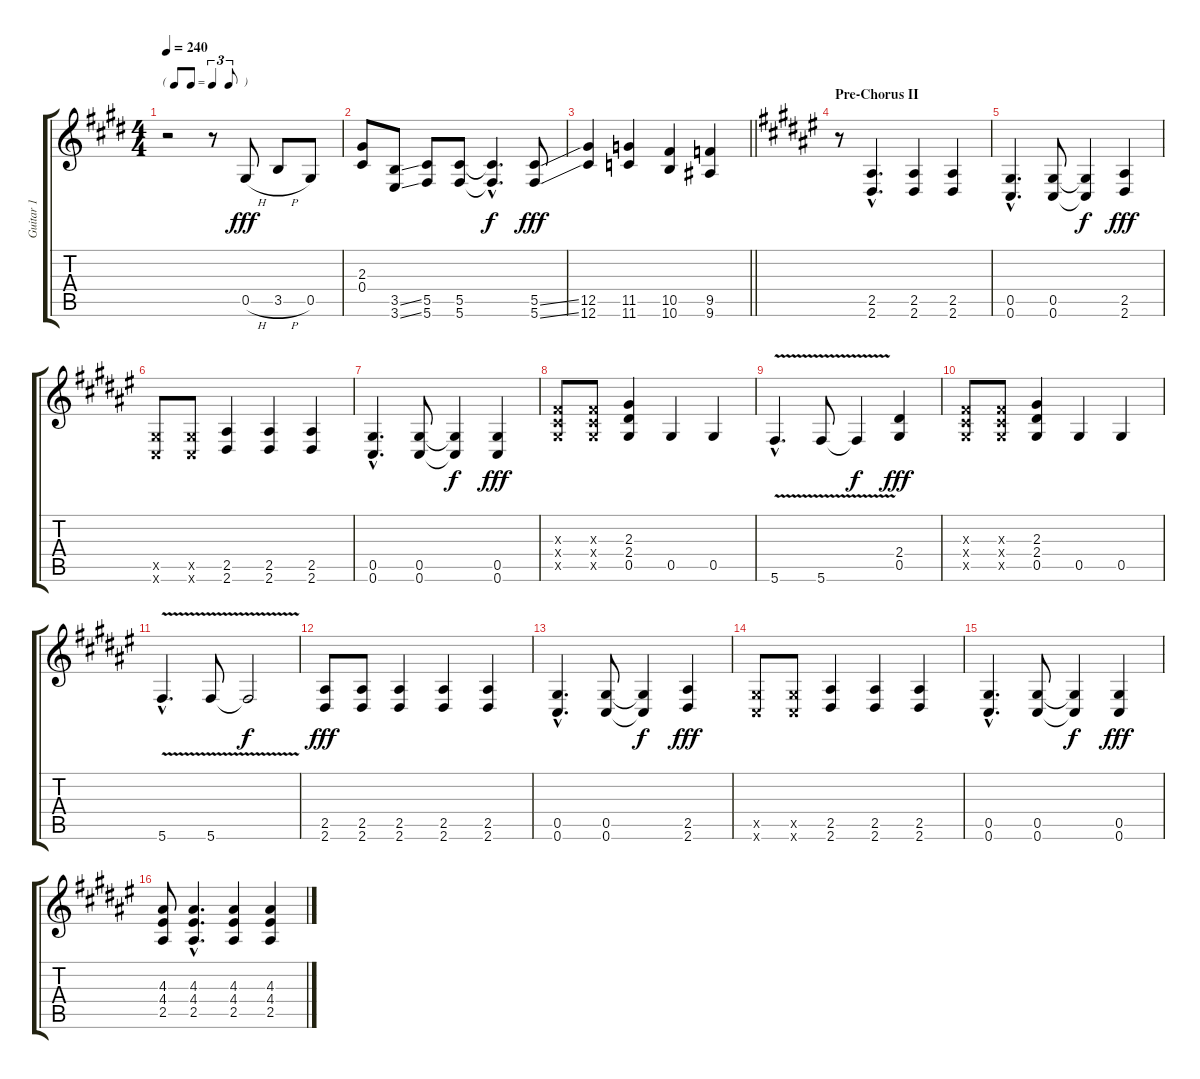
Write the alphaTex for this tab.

\track ("Guitar 1" "Guitar 1") {instrument distortionguitar}
\staff {score tabs}
\tuning (Eb4 Bb3 Gb3 Db3 Ab2 Db2) {hide}
\ts (4 4)
\tf triplet8th
\tempo 240
\clef g2
\ks e
r.2{dy fff} r.8 0.5{h}.8 3.5{h}.8 0.5.8 |
(2.3 0.4).8 (3.5{ss} 3.6{ss}).8 (5.5 5.6).8 (5.5 5.6).8 (5.5{hac t} 5.6{hac t}).4{d dy f} (5.5{ss} 5.6{ss}).8{dy fff} |
\barLineRight lightlight
(12.5 12.6).4 (11.5 11.6).4 (10.5 10.6).4 (9.5 9.6).4 |
\section ("" "Pre-Chorus II")
\ks f#
r.8 (2.5{hac} 2.6{hac}).4{d} (2.5 2.6).4 (2.5 2.6).4 |
(0.5{hac} 0.6{hac}).4{d} (0.5 0.6).8 (0.5{t} 0.6{t}).4{dy f} (2.5 2.6).4{dy fff} |
(0.5{x} 0.6{x}).8 (0.5{x} 0.6{x}).8 (2.5 2.6).4 (2.5 2.6).4 (2.5 2.6).4 |
(0.5{hac} 0.6{hac}).4{d} (0.5 0.6).8 (0.5{t} 0.6{t}).4{dy f} (0.5 0.6).4{dy fff} |
(0.3{x} 0.4{x} 0.5{x}).8 (0.3{x} 0.4{x} 0.5{x}).8 (2.3 2.4 0.5).4 0.5.4 0.5.4 |
5.6{v hac}.4{d} 5.6{v}.8 5.6{t}.4{dy f} (2.4 0.5).4{dy fff} |
(0.3{x} 0.4{x} 0.5{x}).8 (0.3{x} 0.4{x} 0.5{x}).8 (2.3 2.4 0.5).4 0.5.4 0.5.4 |
5.6{v hac}.4{d} 5.6{v}.8 5.6{t}.2{dy f} |
(2.5 2.6).8{dy fff} (2.5 2.6).8 (2.5 2.6).4 (2.5 2.6).4 (2.5 2.6).4 |
(0.5{hac} 0.6{hac}).4{d} (0.5 0.6).8 (0.5{t} 0.6{t}).4{dy f} (2.5 2.6).4{dy fff} |
(0.5{x} 0.6{x}).8 (0.5{x} 0.6{x}).8 (2.5 2.6).4 (2.5 2.6).4 (2.5 2.6).4 |
(0.5{hac} 0.6{hac}).4{d} (0.5 0.6).8 (0.5{t} 0.6{t}).4{dy f} (0.5 0.6).4{dy fff} |
(4.3 4.4 2.5).8 (4.3{hac} 4.4{hac} 2.5{hac}).4{d} (4.3 4.4 2.5).4 (4.3 4.4 2.5).4
